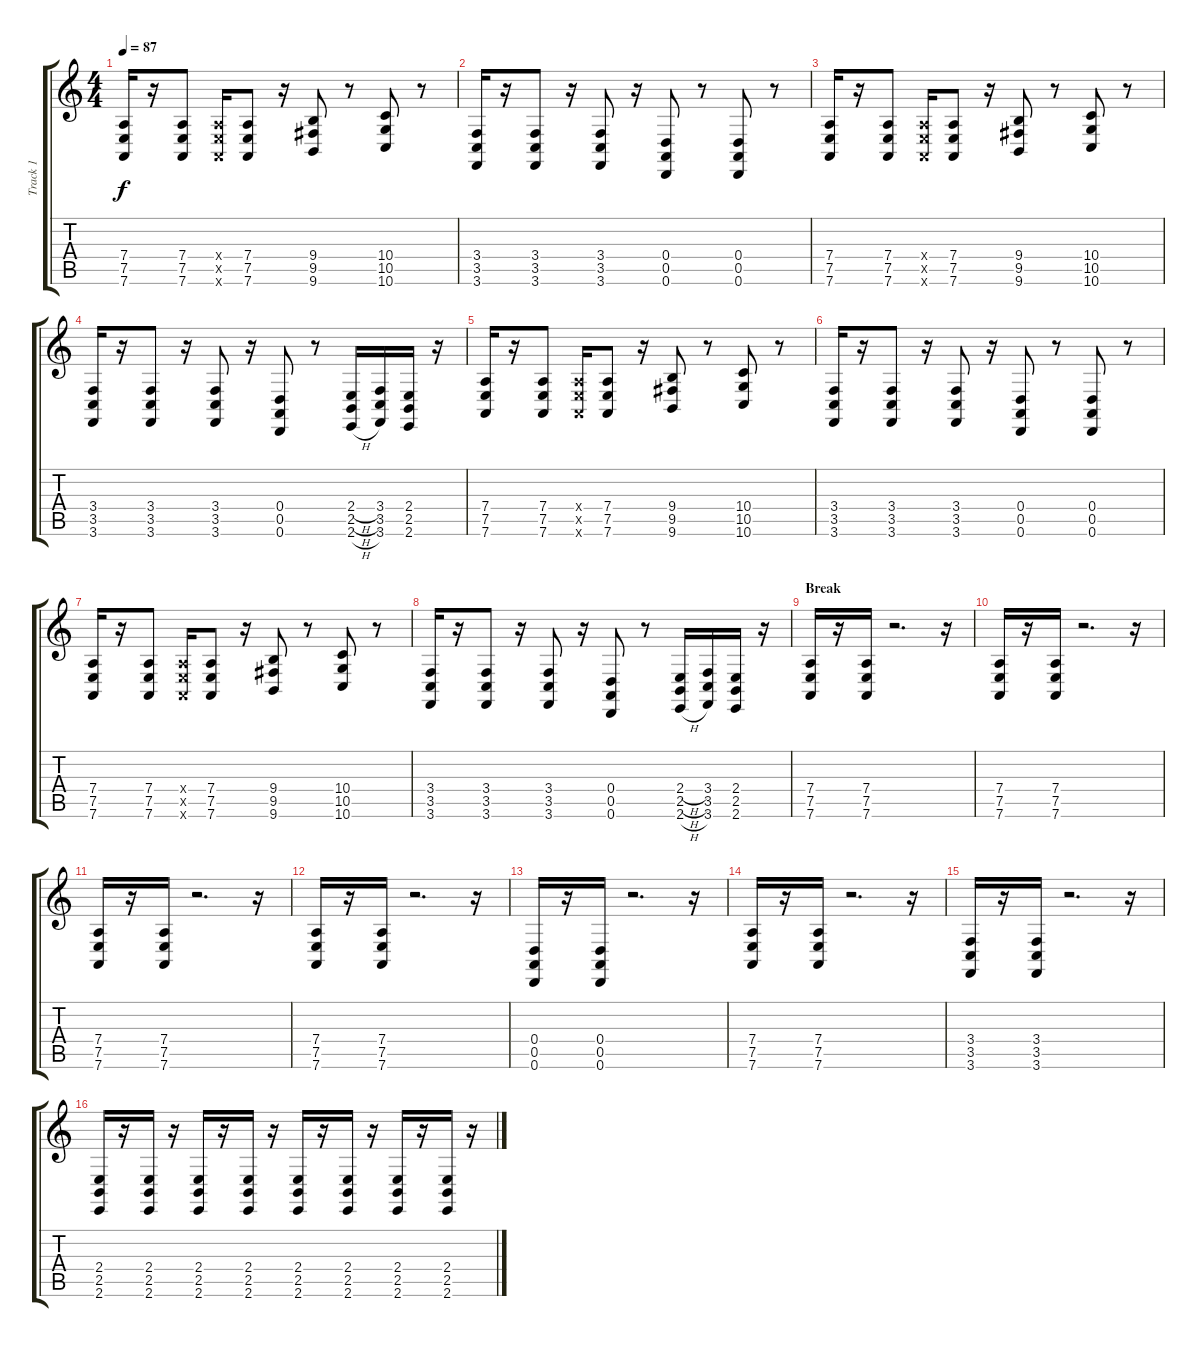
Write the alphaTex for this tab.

\track ("Track 1" "Track 1") {instrument cello}
\staff {score tabs}
\tuning (E4 B3 G3 D3 A2 D2) {hide}
\ts (4 4)
\tempo 87
\clef g2
\ks c
(7.4 7.5 7.6).16{dy f} r.16 (7.4 7.5 7.6).8 (7.4{x} 7.5{x} 7.6{x}).16 (7.4 7.5 7.6).8 r.16 (9.4 9.5 9.6).8 r.8 (10.4 10.5 10.6).8 r.8 |
(3.4 3.5 3.6).16 r.16 (3.4 3.5 3.6).8 r.16 (3.4 3.5 3.6).8 r.16 (0.4 0.5 0.6).8 r.8 (0.4 0.5 0.6).8 r.8 |
(7.4 7.5 7.6).16 r.16 (7.4 7.5 7.6).8 (7.4{x} 7.5{x} 7.6{x}).16 (7.4 7.5 7.6).8 r.16 (9.4 9.5 9.6).8 r.8 (10.4 10.5 10.6).8 r.8 |
(3.4 3.5 3.6).16 r.16 (3.4 3.5 3.6).8 r.16 (3.4 3.5 3.6).8 r.16 (0.4 0.5 0.6).8 r.8 (2.4{h} 2.5{h} 2.6{h}).16 (3.4 3.5 3.6).16 (2.4 2.5 2.6).16 r.16 |
(7.4 7.5 7.6).16 r.16 (7.4 7.5 7.6).8 (7.4{x} 7.5{x} 7.6{x}).16 (7.4 7.5 7.6).8 r.16 (9.4 9.5 9.6).8 r.8 (10.4 10.5 10.6).8 r.8 |
(3.4 3.5 3.6).16 r.16 (3.4 3.5 3.6).8 r.16 (3.4 3.5 3.6).8 r.16 (0.4 0.5 0.6).8 r.8 (0.4 0.5 0.6).8 r.8 |
(7.4 7.5 7.6).16 r.16 (7.4 7.5 7.6).8 (7.4{x} 7.5{x} 7.6{x}).16 (7.4 7.5 7.6).8 r.16 (9.4 9.5 9.6).8 r.8 (10.4 10.5 10.6).8 r.8 |
(3.4 3.5 3.6).16 r.16 (3.4 3.5 3.6).8 r.16 (3.4 3.5 3.6).8 r.16 (0.4 0.5 0.6).8 r.8 (2.4{h} 2.5{h} 2.6{h}).16 (3.4 3.5 3.6).16 (2.4 2.5 2.6).16 r.16 |
\section ("" "Break")
(7.4 7.5 7.6).16 r.16 (7.4 7.5 7.6).16 r.2{d} r.16 |
(7.4 7.5 7.6).16 r.16 (7.4 7.5 7.6).16 r.2{d} r.16 |
(7.4 7.5 7.6).16 r.16 (7.4 7.5 7.6).16 r.2{d} r.16 |
(7.4 7.5 7.6).16 r.16 (7.4 7.5 7.6).16 r.2{d} r.16 |
(0.4 0.5 0.6).16 r.16 (0.4 0.5 0.6).16 r.2{d} r.16 |
(7.4 7.5 7.6).16 r.16 (7.4 7.5 7.6).16 r.2{d} r.16 |
(3.4 3.5 3.6).16 r.16 (3.4 3.5 3.6).16 r.2{d} r.16 |
(2.4 2.5 2.6).16 r.16 (2.4 2.5 2.6).16 r.16 (2.4 2.5 2.6).16 r.16 (2.4 2.5 2.6).16 r.16 (2.4 2.5 2.6).16 r.16 (2.4 2.5 2.6).16 r.16 (2.4 2.5 2.6).16 r.16 (2.4 2.5 2.6).16 r.16
